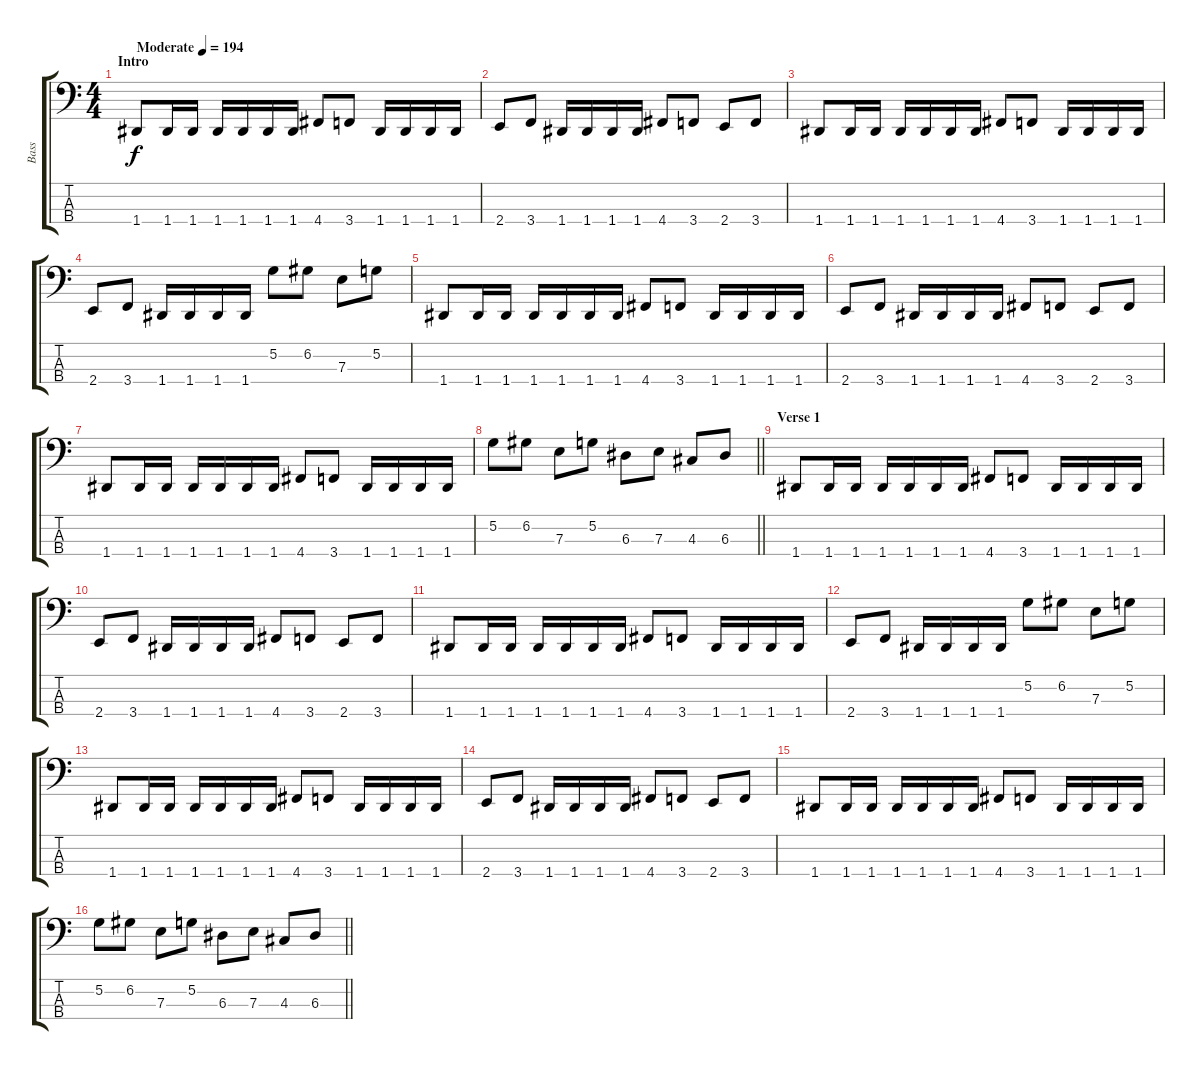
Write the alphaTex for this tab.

\track ("Bass" "Bass") {instrument electricbassfinger}
\staff {score tabs}
\tuning (G2 D2 A1 D1) {hide}
\ts (4 4)
\section ("" "Intro")
\tempo (194 "Moderate")
\clef f4
\ks c
1.4.8{dy f instrument electricbassfinger} 1.4.16 1.4.16 1.4.16 1.4.16 1.4.16 1.4.16 4.4.8 3.4.8 1.4.16 1.4.16 1.4.16 1.4.16 |
2.4.8 3.4.8 1.4.16 1.4.16 1.4.16 1.4.16 4.4.8 3.4.8 2.4.8 3.4.8 |
1.4.8 1.4.16 1.4.16 1.4.16 1.4.16 1.4.16 1.4.16 4.4.8 3.4.8 1.4.16 1.4.16 1.4.16 1.4.16 |
2.4.8 3.4.8 1.4.16 1.4.16 1.4.16 1.4.16 5.2.8 6.2.8 7.3.8 5.2.8 |
1.4.8 1.4.16 1.4.16 1.4.16 1.4.16 1.4.16 1.4.16 4.4.8 3.4.8 1.4.16 1.4.16 1.4.16 1.4.16 |
2.4.8 3.4.8 1.4.16 1.4.16 1.4.16 1.4.16 4.4.8 3.4.8 2.4.8 3.4.8 |
1.4.8 1.4.16 1.4.16 1.4.16 1.4.16 1.4.16 1.4.16 4.4.8 3.4.8 1.4.16 1.4.16 1.4.16 1.4.16 |
\barLineRight lightlight
5.2.8 6.2.8 7.3.8 5.2.8 6.3.8 7.3.8 4.3.8 6.3.8 |
\section ("" "Verse 1")
1.4.8 1.4.16 1.4.16 1.4.16 1.4.16 1.4.16 1.4.16 4.4.8 3.4.8 1.4.16 1.4.16 1.4.16 1.4.16 |
2.4.8 3.4.8 1.4.16 1.4.16 1.4.16 1.4.16 4.4.8 3.4.8 2.4.8 3.4.8 |
1.4.8 1.4.16 1.4.16 1.4.16 1.4.16 1.4.16 1.4.16 4.4.8 3.4.8 1.4.16 1.4.16 1.4.16 1.4.16 |
2.4.8 3.4.8 1.4.16 1.4.16 1.4.16 1.4.16 5.2.8 6.2.8 7.3.8 5.2.8 |
1.4.8 1.4.16 1.4.16 1.4.16 1.4.16 1.4.16 1.4.16 4.4.8 3.4.8 1.4.16 1.4.16 1.4.16 1.4.16 |
2.4.8 3.4.8 1.4.16 1.4.16 1.4.16 1.4.16 4.4.8 3.4.8 2.4.8 3.4.8 |
1.4.8 1.4.16 1.4.16 1.4.16 1.4.16 1.4.16 1.4.16 4.4.8 3.4.8 1.4.16 1.4.16 1.4.16 1.4.16 |
\barLineRight lightlight
5.2.8 6.2.8 7.3.8 5.2.8 6.3.8 7.3.8 4.3.8 6.3.8
